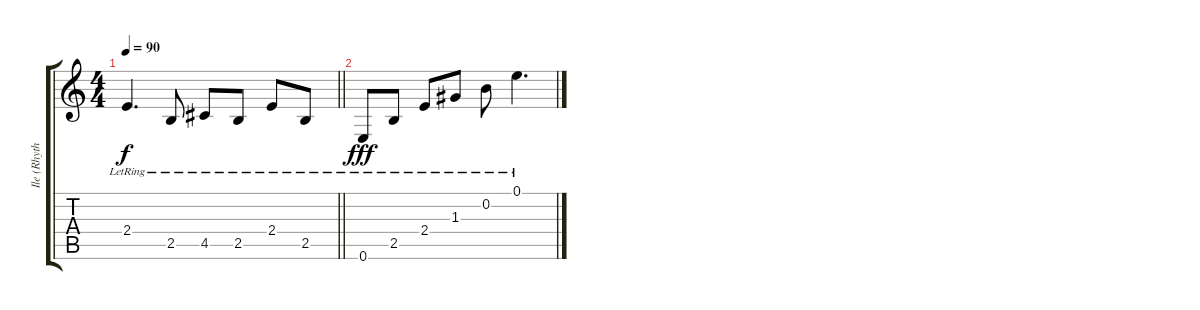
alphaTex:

\track ("Ile (Rhythm)" "Ile (Rhyth") {instrument electricguitarclean}
\staff {score tabs}
\tuning (E4 B3 G3 D3 A2 E2) {hide}
\ts (4 4)
\tempo 90
\clef g2
\barLineRight lightlight
\ks c
2.4{lr}.4{d dy f} 2.5{lr}.8 4.5{lr}.8 2.5{lr}.8 2.4{lr}.8 2.5{lr}.8 |
0.6{lr}.8{dy fff} 2.5{lr}.8 2.4{lr}.8 1.3{lr}.8 0.2{lr}.8 0.1{lr}.4{d}
